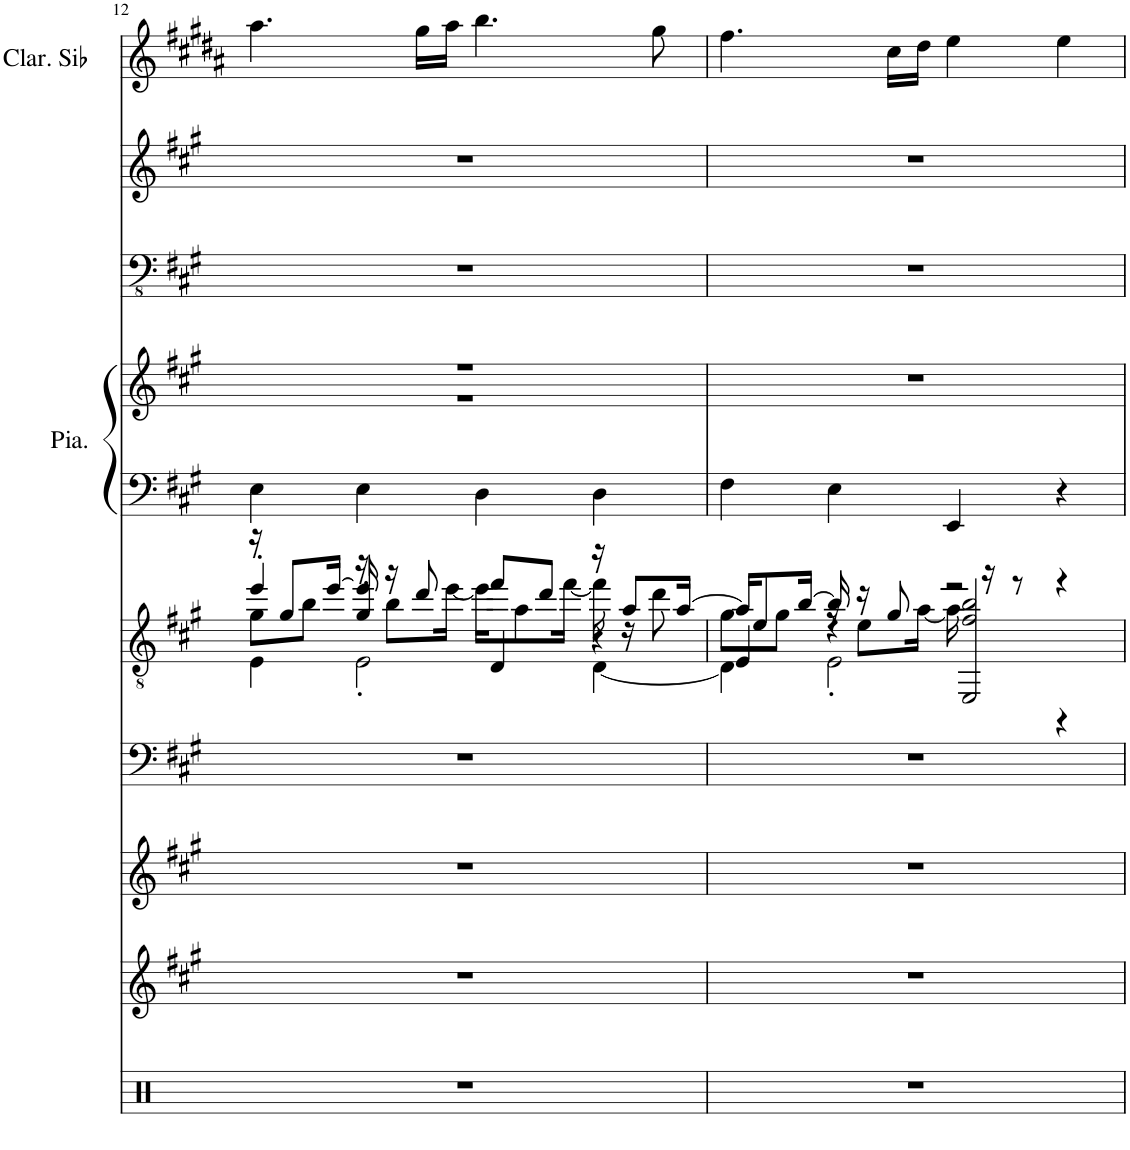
**kern	**kern	**kern	**kern	**kern	**kern	**kern	**kern	**kern	**kern
*part9	*part8	*part7	*part6	*part5	*part4	*part4	*part3	*part2	*part1
*staff10	*staff9	*staff8	*staff7	*staff6	*staff5	*staff4	*staff3	*staff2	*staff1
*I"Drums	*I"Brass	*I"Harp	*I"Strings	*I"Guitar	*I"Piano	*	*I"フレットレスエレキベース	*I"Voice	*I"Clarinette en Sib
*	*	*I'Hp	*I'Str	*	*I'Pia.	*	*	*	*I'Clar. Sib
!!LO:PB:g=z
*clefX	*clefG2	*clefG2	*clefF4	*clefGv2	*clefF4	*clefG2	*clefFv4	*clefG2	*clefG2
*	*	*	*	*	*	*	*	*	*Trd1c2
*k[f#c#g#]	*k[f#c#g#]	*k[f#c#g#]	*k[f#c#g#]	*k[f#c#g#]	*k[f#c#g#]	*k[f#c#g#]	*k[f#c#g#]	*k[f#c#g#]	*k[f#c#g#d#a#]
*M4/4	*M4/4	*M4/4	*M4/4	*M4/4	*M4/4	*M4/4	*M4/4	*M4/4	*M4/4
=12	=12	=12	=12	=12	=12	=12	=12	=12	=12
*	*	*	*	*^	*	*^	*	*	*
*	*	*	*	*	*^	*	*	*	*	*	*
*	*	*	*	*	*	*^	*	*	*	*	*	*
1r	1r	1r	1r	16r	8g#\L	4ee'/	4E\	4E\	1r	1r	1r	1r	4.aa#\
.	.	.	.	8g#/L	.	.	.	.	.	.	.	.	.
.	.	.	.	.	8b\J	.	.	.	.	.	.	.	.
.	.	.	.	[16ee/Jk	.	.	.	.	.	.	.	.	.
.	.	.	.	16ee/]	16r	4g#'/	2E'\	4E\	.	.	.	.	.
.	.	.	.	16r	8b\L	.	.	.	.	.	.	.	.
.	.	.	.	8dd/	.	.	.	.	.	.	.	.	16gg#\LL
.	.	.	.	.	[16ee\Jk	.	.	.	.	.	.	.	16aa#\JJ
.	.	.	.	8ff#/L	16ee\KL]	4D/	.	4D\	.	.	.	.	4.bb\
.	.	.	.	.	8a\	.	.	.	.	.	.	.	.
.	.	.	.	8dd/J	.	.	.	.	.	.	.	.	.
.	.	.	.	.	[16ff#\Jk	.	.	.	.	.	.	.	.
.	.	.	.	16r	16ff#\]	4r	[4D\	4D\	.	.	.	.	.
.	.	.	.	8a/L	16r	.	.	.	.	.	.	.	.
.	.	.	.	.	8dd\	.	.	.	.	.	.	.	8gg#\
.	.	.	.	[16a/Jk	.	.	.	.	.	.	.	.	.
*	*	*	*	*	*	*	*	*	*v	*v	*	*	*
=13	=13	=13	=13	=13	=13	=13	=13	=13	=13	=13	=13	=13
1r	1r	1r	1r	16a/KL]	8g#\L	4E/	4D\]	4F#\	1r	1r	1r	4.ff#\
.	.	.	.	8e/	.	.	.	.	.	.	.	.
.	.	.	.	.	8g#\J	.	.	.	.	.	.	.
.	.	.	.	[16b/Jk	.	.	.	.	.	.	.	.
.	.	.	.	16b/]	16r	4r	2E'\	4E\	.	.	.	.
.	.	.	.	16r	8e\L	.	.	.	.	.	.	.
.	.	.	.	8g#/	.	.	.	.	.	.	.	16cc#\LL
.	.	.	.	.	[16a\Jk	.	.	.	.	.	.	16dd#\JJ
.	.	.	.	2r	16a\]	2EE/ 2f#/ 2b/	.	4EE/	.	.	.	4ee\
.	.	.	.	.	16r	.	.	.	.	.	.	.
.	.	.	.	.	8r	.	.	.	.	.	.	.
.	.	.	.	.	4r	.	4r	4r	.	.	.	4ee\
*	*	*	*	*v	*v	*v	*v	*	*	*	*	*
=	=	=	=	=	=	=	=	=	=
*-	*-	*-	*-	*-	*-	*-	*-	*-	*-
